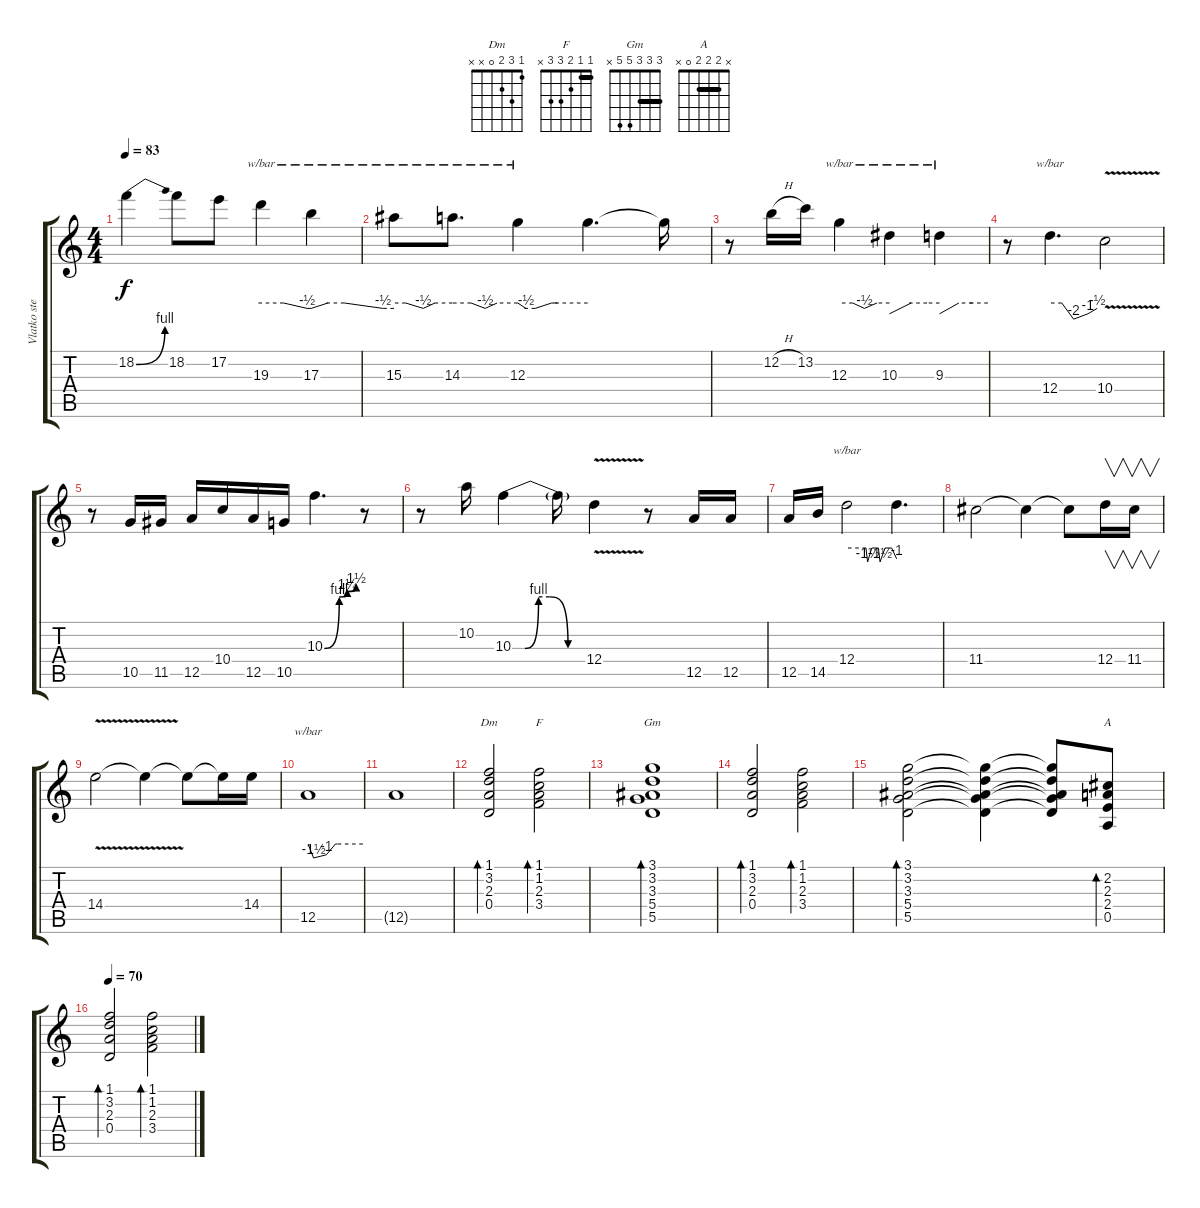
\track ("Vlatko stefanovski" "Vlatko ste") {instrument electricguitarjazz}
\staff {score tabs}
\tuning (E4 B3 G3 D3 A2 E2) {hide}
\chord ("Dm" 1 3 2 0 x x)
\chord ("F" 1 1 2 3 3 x) {barre 1}
\chord ("Gm" 3 3 3 5 5 x) {barre 3}
\chord ("A" x 2 2 2 0 x) {barre 2}
\ts (4 4)
\tempo 83
\clef g2
\ks c
18.2{be (bend 0 0 60 4)}.4{dy f} 18.2.8 17.2.8 19.3.4{tbe (custom default 0 0 27 0 55 -2 60 -2)} 17.3.4{tbe (custom default 0 -2 12 0 24 0 52 -2 60 -2)} |
15.3.8{tbe (custom default 0 0 12 0 30 -2 42 0 60 0)} 14.3.8{d tbe (custom default 0 0 17 0 30 -2 41 0 60 0)} 12.3.4{tbe (custom default 0 0 7 -2 15 -2 29 0 34 0 60 0)} 12.3{t}.4{d} 12.3{t}.16 |
r.8 12.2{h}.16 13.2.16 12.3.4{tbe (custom default 0 0 16 0 30 -2 45 0 60 0)} 10.3.4{tbe (custom default 0 -4 26 0 45 0 60 0)} 9.3.4{tbe (custom default 0 -4 24 0 41 0 60 0)} |
r.8 12.4.4{d tbe (custom default 0 0 15 0 30 -8 48 -4 60 -2)} 10.4{v}.2 |
r.8 10.5.16 11.5.16 12.5.16 10.4.16 12.5.16 10.5.16 10.3{be (custom 0 0 28 4 35 4 43 5 60 6)}.4{d} r.8 |
r.8 10.2.16 10.3{be (custom 0 0 10 0 21 4 30 4 45 0 60 0)}.4 10.3{t}.16 12.4{v}.4 r.8 12.5.16 12.5.16 |
12.5.16 14.5.16 12.4.2{tbe (custom default 0 0 23 0 25 -6 30 0 38 0 40 -6 46 0 54 0 60 -4)} 12.4{t}.4{d} |
11.4.2 11.4{t}.4 11.4{t}.8 12.4.16{v} 11.4.16{v} |
14.4{v}.2 14.4{t}.4 14.4{t}.8 14.4{t}.16 14.4.16 |
12.5.1{tbe (custom default 0 0 6 -6 20 -4 30 0 32 0 60 0)} |
12.5{t}.1 |
(1.1 3.2 2.3 0.4).2{bd 240 ch "Dm" volume 7} (1.1 1.2 2.3 3.4).2{bd 120 ch "F"} |
(3.1 3.2 3.3 5.4 5.5).1{bd 120 ch "Gm"} |
(1.1 3.2 2.3 0.4).2{bd 240} (1.1 1.2 2.3 3.4).2{bd 120} |
(3.1 3.2 3.3 5.4 5.5).2{bd 120} (3.1{t} 3.2{t} 3.3{t} 5.4{t} 5.5{t}).4 (3.1{t} 3.2{t} 3.3{t} 5.4{t} 5.5{t}).8 (2.2 2.3 2.4 0.5).8{bd 120 ch "A"} |
\tempo 70
(1.1 3.2 2.3 0.4).2{bd 240} (1.1 1.2 2.3 3.4).2{bd 120}
